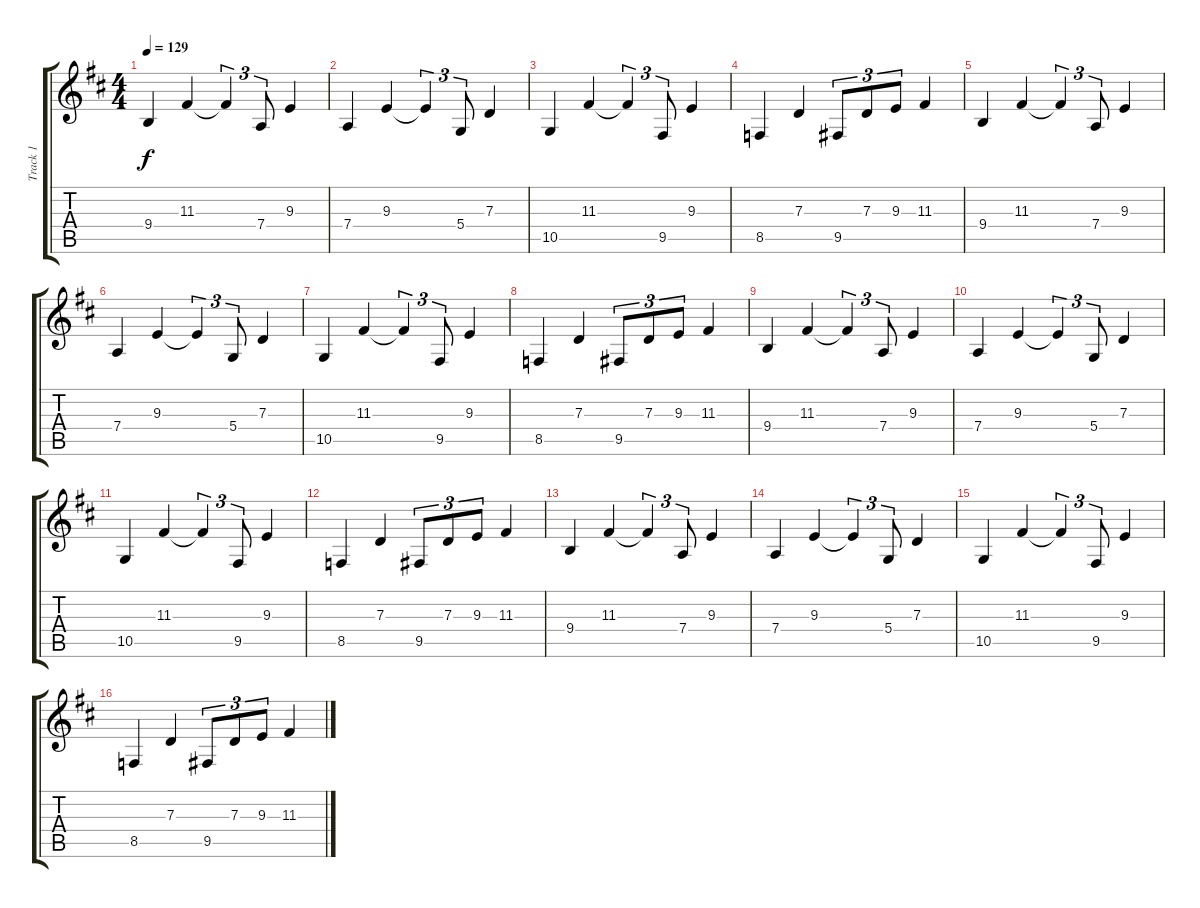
\track ("Track 1" "Track 1") {instrument tangoaccordion}
\staff {score tabs}
\tuning (E4 B3 G3 D3 A2 E2) {hide}
\ts (4 4)
\tempo 129
\clef g2
\ks d
9.4.4{dy f volume 10 instrument tangoaccordion} 11.3.4 11.3{t}.4{tu (3 2)} 7.4.8{tu (3 2)} 9.3.4 |
7.4.4 9.3.4 9.3{t}.4{tu (3 2)} 5.4.8{tu (3 2)} 7.3.4 |
10.5.4 11.3.4 11.3{t}.4{tu (3 2)} 9.5.8{tu (3 2)} 9.3.4 |
8.5.4 7.3.4 9.5.8{tu (3 2)} 7.3.8{tu (3 2)} 9.3.8{tu (3 2)} 11.3.4 |
9.4.4{volume 10} 11.3.4 11.3{t}.4{tu (3 2)} 7.4.8{tu (3 2)} 9.3.4 |
7.4.4 9.3.4 9.3{t}.4{tu (3 2)} 5.4.8{tu (3 2)} 7.3.4 |
10.5.4 11.3.4 11.3{t}.4{tu (3 2)} 9.5.8{tu (3 2)} 9.3.4 |
8.5.4 7.3.4 9.5.8{tu (3 2)} 7.3.8{tu (3 2)} 9.3.8{tu (3 2)} 11.3.4 |
9.4.4{volume 7} 11.3.4 11.3{t}.4{tu (3 2)} 7.4.8{tu (3 2)} 9.3.4 |
7.4.4 9.3.4 9.3{t}.4{tu (3 2)} 5.4.8{tu (3 2)} 7.3.4 |
10.5.4 11.3.4 11.3{t}.4{tu (3 2)} 9.5.8{tu (3 2)} 9.3.4 |
8.5.4 7.3.4 9.5.8{tu (3 2)} 7.3.8{tu (3 2)} 9.3.8{tu (3 2)} 11.3.4 |
9.4.4{volume 7} 11.3.4 11.3{t}.4{tu (3 2)} 7.4.8{tu (3 2)} 9.3.4 |
7.4.4 9.3.4 9.3{t}.4{tu (3 2)} 5.4.8{tu (3 2)} 7.3.4 |
10.5.4 11.3.4 11.3{t}.4{tu (3 2)} 9.5.8{tu (3 2)} 9.3.4 |
8.5.4 7.3.4 9.5.8{tu (3 2)} 7.3.8{tu (3 2)} 9.3.8{tu (3 2)} 11.3.4
